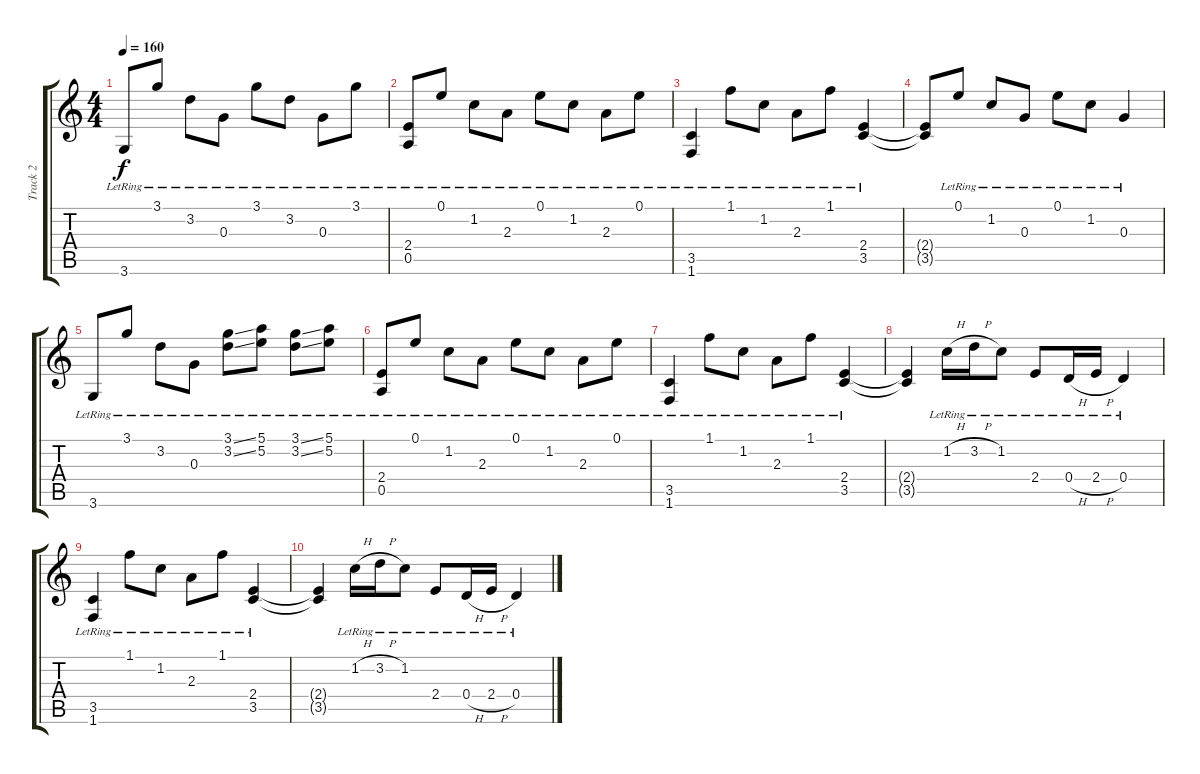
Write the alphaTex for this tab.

\track ("Track 2" "Track 2") {solo instrument acousticguitarsteel}
\staff {score tabs}
\tuning (E4 B3 G3 D3 A2 E2) {hide}
\ts (4 4)
\tempo 160
\clef g2
\ks c
3.6{lr}.8{dy f} 3.1{lr}.8 3.2{lr}.8 0.3{lr}.8 3.1{lr}.8 3.2{lr}.8 0.3{lr}.8 3.1{lr}.8 |
(2.4{lr} 0.5{lr}).8 0.1{lr}.8 1.2{lr}.8 2.3{lr}.8 0.1{lr}.8 1.2{lr}.8 2.3{lr}.8 0.1{lr}.8 |
(3.5{lr} 1.6{lr}).4 1.1{lr}.8 1.2{lr}.8 2.3{lr}.8 1.1{lr}.8 (2.4{lr} 3.5{lr}).4 |
(2.4{t} 3.5{t}).8 0.1{lr}.8 1.2{lr}.8 0.3{lr}.8 0.1{lr}.8 1.2{lr}.8 0.3{lr}.4 |
3.6{lr}.8 3.1{lr}.8 3.2{lr}.8 0.3{lr}.8 (3.1{ss lr} 3.2{ss lr}).8 (5.1{lr} 5.2{lr}).8 (3.1{ss lr} 3.2{ss lr}).8 (5.1{lr} 5.2{lr}).8 |
(2.4{lr} 0.5{lr}).8 0.1{lr}.8 1.2{lr}.8 2.3{lr}.8 0.1{lr}.8 1.2{lr}.8 2.3{lr}.8 0.1{lr}.8 |
(3.5{lr} 1.6{lr}).4 1.1{lr}.8 1.2{lr}.8 2.3{lr}.8 1.1{lr}.8 (2.4{lr} 3.5{lr}).4 |
(2.4{t} 3.5{t}).4 1.2{h lr}.16 3.2{h lr}.16 1.2{lr}.8 2.4{lr}.8 0.4{h lr}.16 2.4{h lr}.16 0.4{lr}.4 |
(3.5{lr} 1.6{lr}).4 1.1{lr}.8 1.2{lr}.8 2.3{lr}.8 1.1{lr}.8 (2.4{lr} 3.5{lr}).4 |
(2.4{t} 3.5{t}).4 1.2{h lr}.16 3.2{h lr}.16 1.2{lr}.8 2.4{lr}.8 0.4{h lr}.16 2.4{h lr}.16 0.4{lr}.4
